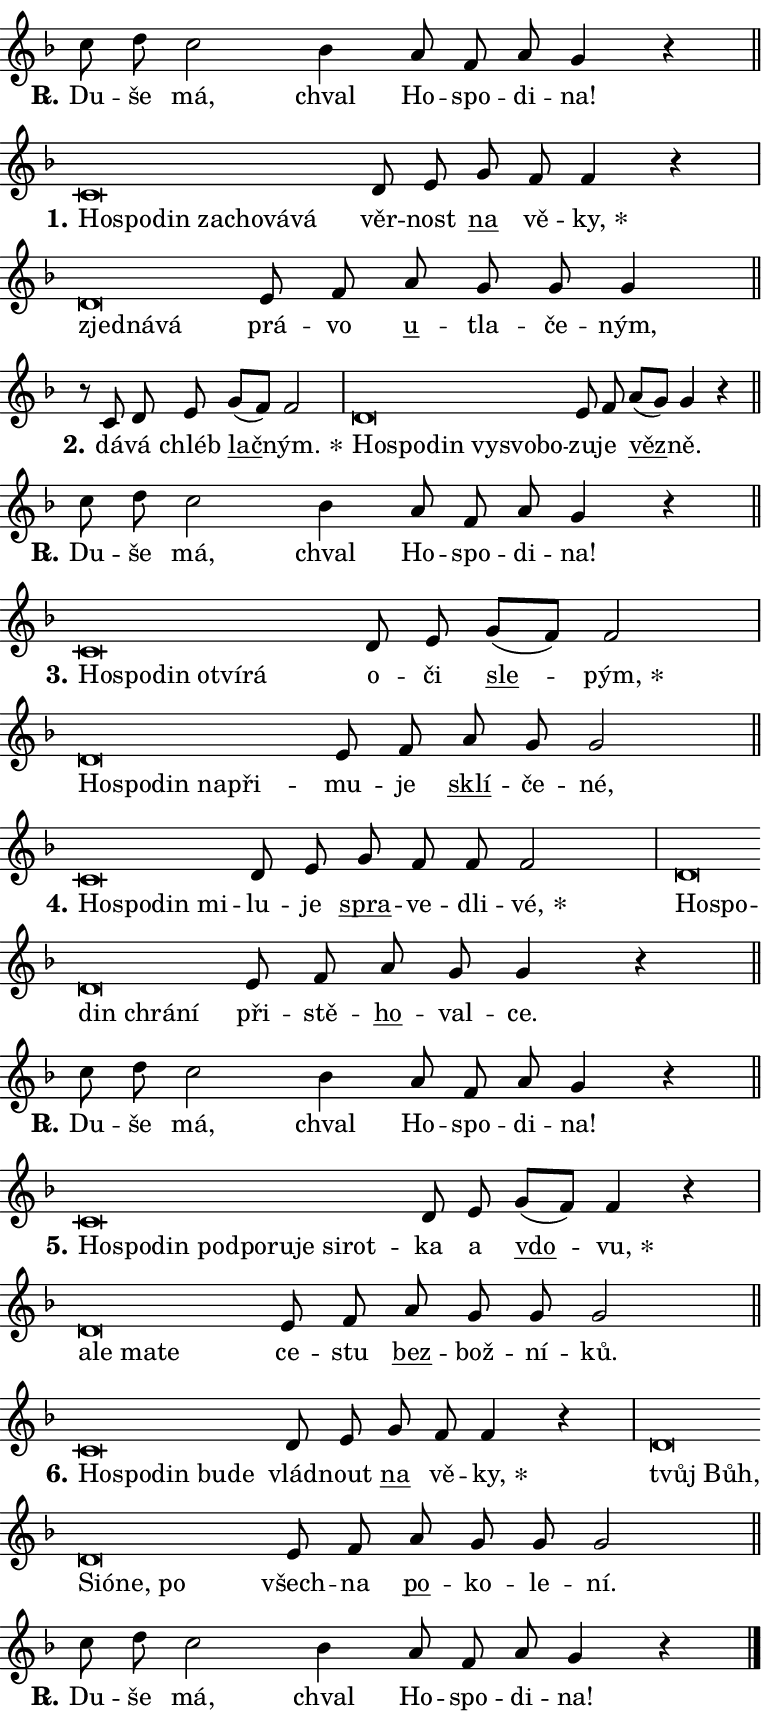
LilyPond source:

\version "2.24.0"
\header { tagline = "" }
\paper {
  indent = 0\cm
  top-margin = 0\cm
  right-margin = 0.13\cm % to fit lyric hyphens
  bottom-margin = 0\cm
  left-margin = 0\cm
  paper-width = 13\cm
  page-breaking = #ly:one-page-breaking
  system-system-spacing.basic-distance = #11
  score-system-spacing.basic-distance = #11
  ragged-last = ##f
}


%% Author: Thomas Morley
%% https://lists.gnu.org/archive/html/lilypond-user/2020-05/msg00002.html
#(define (line-position grob)
"Returns position of @var[grob} in current system:
   @code{'start}, if at first time-step
   @code{'end}, if at last time-step
   @code{'middle} otherwise
"
  (let* ((col (ly:item-get-column grob))
         (ln (ly:grob-object col 'left-neighbor))
         (rn (ly:grob-object col 'right-neighbor))
         (col-to-check-left (if (ly:grob? ln) ln col))
         (col-to-check-right (if (ly:grob? rn) rn col))
         (break-dir-left
           (and
             (ly:grob-property col-to-check-left 'non-musical #f)
             (ly:item-break-dir col-to-check-left)))
         (break-dir-right
           (and
             (ly:grob-property col-to-check-right 'non-musical #f)
             (ly:item-break-dir col-to-check-right))))
        (cond ((eqv? 1 break-dir-left) 'start)
              ((eqv? -1 break-dir-right) 'end)
              (else 'middle))))

#(define (tranparent-at-line-position vctor)
  (lambda (grob)
  "Relying on @code{line-position} select the relevant enry from @var{vctor}.
Used to determine transparency,"
    (case (line-position grob)
      ((end) (not (vector-ref vctor 0)))
      ((middle) (not (vector-ref vctor 1)))
      ((start) (not (vector-ref vctor 2))))))

noteHeadBreakVisibility =
#(define-music-function (break-visibility)(vector?)
"Makes @code{NoteHead}s transparent relying on @var{break-visibility}"
#{
  \override NoteHead.transparent =
    #(tranparent-at-line-position break-visibility)
#})

#(define delete-ledgers-for-transparent-note-heads
  (lambda (grob)
    "Reads whether a @code{NoteHead} is transparent.
If so this @code{NoteHead} is removed from @code{'note-heads} from
@var{grob}, which is supposed to be @code{LedgerLineSpanner}.
As a result ledgers are not printed for this @code{NoteHead}"
    (let* ((nhds-array (ly:grob-object grob 'note-heads))
           (nhds-list
             (if (ly:grob-array? nhds-array)
                 (ly:grob-array->list nhds-array)
                 '()))
           ;; Relies on the transparent-property being done before
           ;; Staff.LedgerLineSpanner.after-line-breaking is executed.
           ;; This is fragile ...
           (to-keep
             (remove
               (lambda (nhd)
                 (ly:grob-property nhd 'transparent #f))
               nhds-list)))
      ;; TODO find a better method to iterate over grob-arrays, similiar
      ;; to filter/remove etc for lists
      ;; For now rebuilt from scratch
      (set! (ly:grob-object grob 'note-heads)  '())
      (for-each
        (lambda (nhd)
          (ly:pointer-group-interface::add-grob grob 'note-heads nhd))
        to-keep))))

squashNotes = {
  \override NoteHead.X-extent = #'(-0.2 . 0.2)
  \override NoteHead.Y-extent = #'(-0.75 . 0)
  \override NoteHead.stencil =
    #(lambda (grob)
       (let ((pos (ly:grob-property grob 'staff-position)))
         (begin
           (if (< pos -7) (display "ERROR: Lower brevis then expected\n") (display ""))
           (if (<= pos -6) ly:text-interface::print ly:note-head::print))))
}
unSquashNotes = {
  \revert NoteHead.X-extent
  \revert NoteHead.Y-extent
  \revert NoteHead.stencil
}

hideNotes = \noteHeadBreakVisibility #begin-of-line-visible
unHideNotes = \noteHeadBreakVisibility #all-visible

% work-around for resetting accidentals
% https://lilypond.org/doc/v2.23/Documentation/notation/displaying-rhythms#unmetered-music
cadenzaMeasure = {
  \cadenzaOff
  \partial 1024 s1024
  \cadenzaOn
}

#(define-markup-command (accent layout props text) (markup?)
  "Underline accented syllable"
  (interpret-markup layout props
    #{\markup \override #'(offset . 4.3) \underline { #text }#}))

responsum = \markup \concat {
  "R" \hspace #-1.05 \path #0.1 #'((moveto 0 0.07) (lineto 0.9 0.8)) \hspace #0.05 "."
}

spaceSize = #0.6828661417322834 % exact space size for TeX Gyre Schola

\layout {
  \context {
    \Staff
    \remove "Time_signature_engraver"
    \override LedgerLineSpanner.after-line-breaking = #delete-ledgers-for-transparent-note-heads
  }
  \context {
    \Lyrics {
      \override LyricSpace.minimum-distance = \spaceSize
      \override LyricText.font-name = #"TeX Gyre Schola"
      \override LyricText.font-size = 1
      \override StanzaNumber.font-name = #"TeX Gyre Schola Bold"
      \override StanzaNumber.font-size = 1
    }
  }
  \context {
    \Score 
    \override NoteHead.text =
      #(lambda (grob) 
        (let ((pos (ly:grob-property grob 'staff-position)))
          #{\markup {
            \combine
              \halign #-0.55 \raise #(if (= pos -6) 0 0.5) \override #'(thickness . 2) \draw-line #'(3.2 . 0)
              \musicglyph "noteheads.sM1"
          }#}))
  }
}

% magnetic-lyrics.ily
%
%   written by
%     Jean Abou Samra <jean@abou-samra.fr>
%     Werner Lemberg <wl@gnu.org>
%
%   adapted by
%     Jiri Hon <jiri.hon@gmail.com>
%
% Version 2022-Apr-15

% https://www.mail-archive.com/lilypond-user@gnu.org/msg149350.html

#(define (Left_hyphen_pointer_engraver context)
   "Collect syllable-hyphen-syllable occurrences in lyrics and store
them in properties.  This engraver only looks to the left.  For
example, if the lyrics input is @code{foo -- bar}, it does the
following.

@itemize @bullet
@item
Set the @code{text} property of the @code{LyricHyphen} grob between
@q{foo} and @q{bar} to @code{foo}.

@item
Set the @code{left-hyphen} property of the @code{LyricText} grob with
text @q{foo} to the @code{LyricHyphen} grob between @q{foo} and
@q{bar}.
@end itemize

Use this auxiliary engraver in combination with the
@code{lyric-@/text::@/apply-@/magnetic-@/offset!} hook."
   (let ((hyphen #f)
         (text #f))
     (make-engraver
      (acknowledgers
       ((lyric-syllable-interface engraver grob source-engraver)
        (set! text grob)))
      (end-acknowledgers
       ((lyric-hyphen-interface engraver grob source-engraver)
        ;(when (not (grob::has-interface grob 'lyric-space-interface))
          (set! hyphen grob)));)
      ((stop-translation-timestep engraver)
       (when (and text hyphen)
         (ly:grob-set-object! text 'left-hyphen hyphen))
       (set! text #f)
       (set! hyphen #f)))))

#(define (lyric-text::apply-magnetic-offset! grob)
   "If the space between two syllables is less than the value in
property @code{LyricText@/.details@/.squash-threshold}, move the right
syllable to the left so that it gets concatenated with the left
syllable.

Use this function as a hook for
@code{LyricText@/.after-@/line-@/breaking} if the
@code{Left_@/hyphen_@/pointer_@/engraver} is active."
   (let ((hyphen (ly:grob-object grob 'left-hyphen #f)))
     (when hyphen
       (let ((left-text (ly:spanner-bound hyphen LEFT)))
         (when (grob::has-interface left-text 'lyric-syllable-interface)
           (let* ((common (ly:grob-common-refpoint grob left-text X))
                  (this-x-ext (ly:grob-extent grob common X))
                  (left-x-ext
                   (begin
                     ;; Trigger magnetism for left-text.
                     (ly:grob-property left-text 'after-line-breaking)
                     (ly:grob-extent left-text common X)))
                  ;; `delta` is the gap width between two syllables.
                  (delta (- (interval-start this-x-ext)
                            (interval-end left-x-ext)))
                  (details (ly:grob-property grob 'details))
                  (threshold (assoc-get 'squash-threshold details 0.2)))
             (when (< delta threshold)
               (let* (;; We have to manipulate the input text so that
                      ;; ligatures crossing syllable boundaries are not
                      ;; disabled.  For languages based on the Latin
                      ;; script this is essentially a beautification.
                      ;; However, for non-Western scripts it can be a
                      ;; necessity.
                      (lt (ly:grob-property left-text 'text))
                      (rt (ly:grob-property grob 'text))
                      (is-space (grob::has-interface hyphen 'lyric-space-interface))
                      (space (if is-space " " ""))
                      (extra-delta (if is-space spaceSize 0))
                      ;; Append new syllable.
                      (ltrt-space (if (and (string? lt) (string? rt))
                                (string-append lt space rt)
                                (make-concat-markup (list lt space rt))))
                      ;; Right-align `ltrt` to the right side.
                      (ltrt-space-markup (grob-interpret-markup
                               grob
                               (make-translate-markup
                                (cons (interval-length this-x-ext) 0)
                                (make-right-align-markup ltrt-space)))))
                 (begin
                   ;; Don't print `left-text`.
                   (ly:grob-set-property! left-text 'stencil #f)
                   ;; Set text and stencil (which holds all collected
                   ;; syllables so far) and shift it to the left.
                   (ly:grob-set-property! grob 'text ltrt-space)
                   (ly:grob-set-property! grob 'stencil ltrt-space-markup)
                   (ly:grob-translate-axis! grob (- (- delta extra-delta)) X))))))))))


#(define (lyric-hyphen::displace-bounds-first grob)
   ;; Make very sure this callback isn't triggered too early.
   (let ((left (ly:spanner-bound grob LEFT))
         (right (ly:spanner-bound grob RIGHT)))
     (ly:grob-property left 'after-line-breaking)
     (ly:grob-property right 'after-line-breaking)
     (ly:lyric-hyphen::print grob)))

squashThreshold = #0.4

\layout {
  \context {
    \Lyrics
    \consists #Left_hyphen_pointer_engraver
    \override LyricText.after-line-breaking =
      #lyric-text::apply-magnetic-offset!
    \override LyricHyphen.stencil = #lyric-hyphen::displace-bounds-first
    \override LyricText.details.squash-threshold = \squashThreshold
    \override LyricHyphen.minimum-distance = 0
    \override LyricHyphen.minimum-length = \squashThreshold
  }
}

squashText = \override LyricText.details.squash-threshold = 9999
unSquashText = \override LyricText.details.squash-threshold = \squashThreshold

leftText = \override LyricText.self-alignment-X = #LEFT
unLeftText = \revert LyricText.self-alignment-X

starOffset = #(lambda (grob) 
                (let ((x_offset (ly:self-alignment-interface::aligned-on-x-parent grob)))
                  (if (= x_offset 0) 0 (+ x_offset 1.2))))

star = #(define-music-function (syllable)(string?)
"Append star separator at the end of a syllable"
#{
  \once \override LyricText.X-offset = #starOffset
  \lyricmode { \markup {
    #syllable
    \override #'((font-name . "TeX Gyre Schola Bold")) \hspace #0.2 \lower #0.65 \larger "*"
  } }
#})

starAccent = #(define-music-function (syllable)(string?)
"Append star separator at the end of a syllable and make accent"
#{
  \once \override LyricText.X-offset = #starOffset
  \lyricmode { \markup {
    \accent #syllable
    \override #'((font-name . "TeX Gyre Schola Bold")) \hspace #0.2 \lower #0.65 \larger "*"
  } }
#})

breath = #(define-music-function (syllable)(string?)
"Append breathing indicator at the end of a syllable"
#{
  \lyricmode { \markup { #syllable "+" } }
#})

optionalBreath = #(define-music-function (syllable)(string?)
"Append optional breathing indicator at the end of a syllable"
#{
  \lyricmode { \markup { #syllable "(+)" } }
#})


\score {
    <<
        \new Voice = "melody" { \cadenzaOn \key f \major \relative { c''8 d c2 bes4 a8 f a g4 r \cadenzaMeasure \bar "||" \break } }
        \new Lyrics \lyricsto "melody" { \lyricmode { \set stanza = \responsum
Du -- še má, chval Ho -- spo -- di -- na! } }
    >>
    \layout {}
}

\score {
    <<
        \new Voice = "melody" { \cadenzaOn \key f \major \relative { \squashNotes c'\breve*1/16 \hideNotes \breve*1/16 \bar "" \breve*1/16 \bar "" \breve*1/16 \bar "" \breve*1/16 \bar "" \breve*1/16 \breve*1/16 \bar "" \unHideNotes \unSquashNotes d8 e \bar "" g f f4 r \cadenzaMeasure \bar "|" \squashNotes d\breve*1/16 \hideNotes \breve*1/16 \breve*1/16 \bar "" \unHideNotes \unSquashNotes e8 f \bar "" a g g g4 \cadenzaMeasure \bar "||" \break } }
        \new Lyrics \lyricsto "melody" { \lyricmode { \set stanza = "1."
\leftText Ho -- \squashText spo -- din za -- cho -- vá -- vá \unLeftText \unSquashText věr -- nost \markup \accent na vě -- \star ky, \leftText zjed -- \squashText ná -- vá \unLeftText \unSquashText prá -- vo \markup \accent u -- tla -- če -- ným, } }
    >>
    \layout {}
}

\score {
    <<
        \new Voice = "melody" { \cadenzaOn \key f \major \relative { r8 c' d8 e \bar "" g[( f)] f2 \cadenzaMeasure \bar "|" \squashNotes d\breve*1/16 \hideNotes \breve*1/16 \bar "" \breve*1/16 \bar "" \breve*1/16 \bar "" \breve*1/16 \breve*1/16 \bar "" \unHideNotes \unSquashNotes e8 f \bar "" a[( g)] g4 r \cadenzaMeasure \bar "||" \break } }
        \new Lyrics \lyricsto "melody" { \lyricmode { \set stanza = "2."
dá -- vá chléb \markup \accent lač -- \star ným. \leftText Ho -- \squashText spo -- din vy -- svo -- bo -- \unLeftText \unSquashText zu -- je \markup \accent věz -- ně. } }
    >>
    \layout {}
}

\score {
    <<
        \new Voice = "melody" { \cadenzaOn \key f \major \relative { c''8 d c2 bes4 a8 f a g4 r \cadenzaMeasure \bar "||" \break } }
        \new Lyrics \lyricsto "melody" { \lyricmode { \set stanza = \responsum
Du -- še má, chval Ho -- spo -- di -- na! } }
    >>
    \layout {}
}

\score {
    <<
        \new Voice = "melody" { \cadenzaOn \key f \major \relative { \squashNotes c'\breve*1/16 \hideNotes \breve*1/16 \bar "" \breve*1/16 \bar "" \breve*1/16 \bar "" \breve*1/16 \breve*1/16 \bar "" \unHideNotes \unSquashNotes d8 e \bar "" g[( f)] f2 \cadenzaMeasure \bar "|" \squashNotes d\breve*1/16 \hideNotes \breve*1/16 \bar "" \breve*1/16 \bar "" \breve*1/16 \breve*1/16 \bar "" \unHideNotes \unSquashNotes e8 f \bar "" a g g2 \cadenzaMeasure \bar "||" \break } }
        \new Lyrics \lyricsto "melody" { \lyricmode { \set stanza = "3."
\leftText Ho -- \squashText spo -- din o -- tví -- rá \unLeftText \unSquashText o -- či \markup \accent sle -- \star pým, \leftText Ho -- \squashText spo -- din na -- při -- \unLeftText \unSquashText mu -- je \markup \accent sklí -- če -- né, } }
    >>
    \layout {}
}

\score {
    <<
        \new Voice = "melody" { \cadenzaOn \key f \major \relative { \squashNotes c'\breve*1/16 \hideNotes \breve*1/16 \bar "" \breve*1/16 \breve*1/16 \bar "" \unHideNotes \unSquashNotes d8 e \bar "" g f f f2 \cadenzaMeasure \bar "|" \squashNotes d\breve*1/16 \hideNotes \breve*1/16 \bar "" \breve*1/16 \bar "" \breve*1/16 \breve*1/16 \bar "" \unHideNotes \unSquashNotes e8 f \bar "" a g g4 r \cadenzaMeasure \bar "||" \break } }
        \new Lyrics \lyricsto "melody" { \lyricmode { \set stanza = "4."
\leftText Ho -- \squashText spo -- din mi -- \unLeftText \unSquashText lu -- je \markup \accent spra -- ve -- dli -- \star vé, \leftText Ho -- \squashText spo -- din chrá -- ní \unLeftText \unSquashText při -- stě -- \markup \accent ho -- val -- ce. } }
    >>
    \layout {}
}

\score {
    <<
        \new Voice = "melody" { \cadenzaOn \key f \major \relative { c''8 d c2 bes4 a8 f a g4 r \cadenzaMeasure \bar "||" \break } }
        \new Lyrics \lyricsto "melody" { \lyricmode { \set stanza = \responsum
Du -- še má, chval Ho -- spo -- di -- na! } }
    >>
    \layout {}
}

\score {
    <<
        \new Voice = "melody" { \cadenzaOn \key f \major \relative { \squashNotes c'\breve*1/16 \hideNotes \breve*1/16 \bar "" \breve*1/16 \bar "" \breve*1/16 \bar "" \breve*1/16 \bar "" \breve*1/16 \bar "" \breve*1/16 \bar "" \breve*1/16 \breve*1/16 \bar "" \unHideNotes \unSquashNotes d8 e \bar "" g[( f)] f4 r \cadenzaMeasure \bar "|" \squashNotes d\breve*1/16 \hideNotes \breve*1/16 \bar "" \breve*1/16 \breve*1/16 \bar "" \unHideNotes \unSquashNotes e8 f \bar "" a g g g2 \cadenzaMeasure \bar "||" \break } }
        \new Lyrics \lyricsto "melody" { \lyricmode { \set stanza = "5."
\leftText Ho -- \squashText spo -- din pod -- po -- ru -- je si -- rot -- \unLeftText \unSquashText ka a \markup \accent vdo -- \star vu, \leftText a -- \squashText le ma -- te \unLeftText \unSquashText ce -- stu \markup \accent bez -- bož -- ní -- ků. } }
    >>
    \layout {}
}

\score {
    <<
        \new Voice = "melody" { \cadenzaOn \key f \major \relative { \squashNotes c'\breve*1/16 \hideNotes \breve*1/16 \bar "" \breve*1/16 \bar "" \breve*1/16 \breve*1/16 \bar "" \unHideNotes \unSquashNotes d8 e \bar "" g f f4 r \cadenzaMeasure \bar "|" \squashNotes d\breve*1/16 \hideNotes \breve*1/16 \bar "" \breve*1/16 \bar "" \breve*1/16 \bar "" \breve*1/16 \breve*1/16 \bar "" \unHideNotes \unSquashNotes e8 f \bar "" a g g g2 \cadenzaMeasure \bar "||" \break } }
        \new Lyrics \lyricsto "melody" { \lyricmode { \set stanza = "6."
\leftText Ho -- \squashText spo -- din bu -- de \unLeftText \unSquashText vlád -- nout \markup \accent na vě -- \star ky, \leftText tvůj \squashText Bůh, Si -- ó -- ne, po \unLeftText \unSquashText všech -- na \markup \accent po -- ko -- le -- ní. } }
    >>
    \layout {}
}

\score {
    <<
        \new Voice = "melody" { \cadenzaOn \key f \major \relative { c''8 d c2 bes4 a8 f a g4 r \cadenzaMeasure \bar "||" \break } \bar "|." }
        \new Lyrics \lyricsto "melody" { \lyricmode { \set stanza = \responsum
Du -- še má, chval Ho -- spo -- di -- na! } }
    >>
    \layout {}
}
